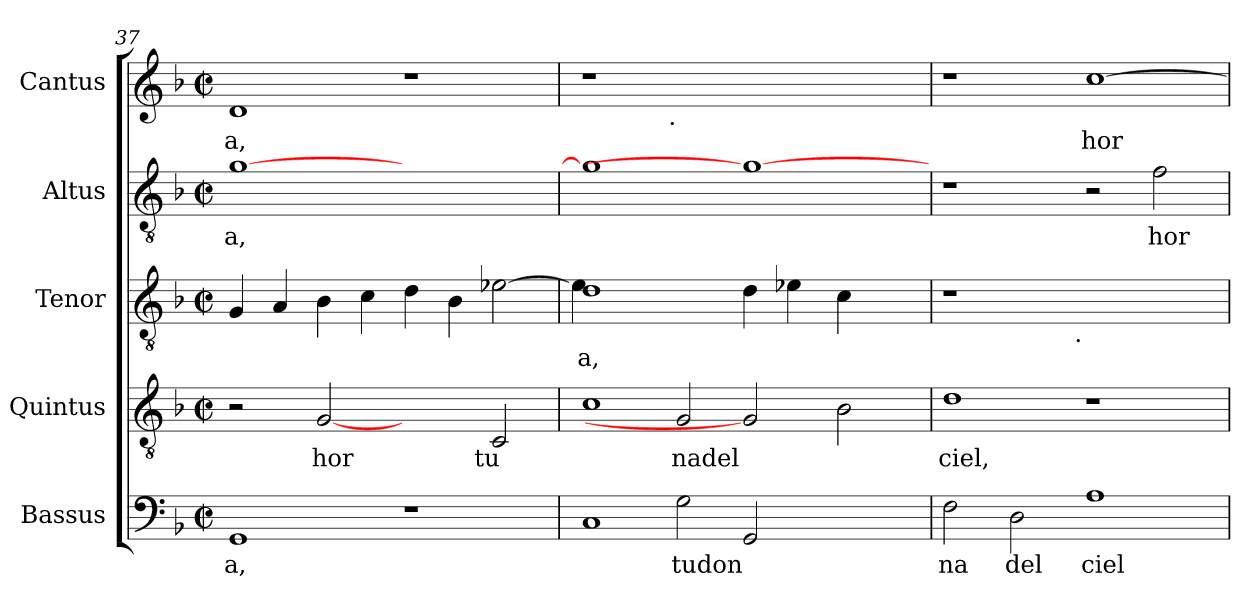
**kern	**text	**kern	**text	**kern	**text	**kern	**text	**kern	**text
*part5	*part5	*part4	*part4	*part3	*part3	*part2	*part2	*part1	*part1
*staff5	*staff5	*staff4	*staff4	*staff3	*staff3	*staff2	*staff2	*staff1	*staff1
*I"Bassus	*	*I"Quintus	*	*I"Tenor	*	*I"Altus	*	*I"Cantus	*
*clefF4	*	*clefGv2	*	*clefGv2	*	*clefGv2	*	*clefG2	*
*k[b-]	*	*k[b-]	*	*k[b-]	*	*k[b-]	*	*k[b-]	*
*F:	*	*F:	*	*F:	*	*F:	*	*F:	*
*M2/2	*	*M2/2	*	*M2/2	*	*M2/2	*	*M2/2	*
*met(c|)	*	*met(c|)	*	*met(c|)	*	*met(c|)	*	*met(c|)	*
=37	=37	=37	=37	=37	=37	=37	=37	=37	=37
!	!LO:LY:b	!	!	!	!LO:LY:b	!	!LO:LY:b:cj	!	!LO:LY:b:cj
1GG	a,	2r	.	4G/	--	[>1g	-a,	1d	-a,
!	!	!	!	!	!LO:LY:b	!	!	!	!
.	.	.	.	4A/	--	.	.	.	.
!	!	!	!LO:LY:b	!	!LO:LY:b	!	!	!	!
.	.	[2G	hor	4B-\	--	.	.	.	.
!	!	!	!	!	!LO:LY:b	!	!	!	!
.	.	.	.	4c\	--	.	.	.	.
!	!	!	!	!	!LO:LY:b	!	!	!	!
1r	.	2ryy	.	4d\	--	1ryy	.	1r	.
!	!	!	!	!	!LO:LY:b	!	!	!	!
.	.	.	.	4B-\	--	.	.	.	.
!	!	!	!LO:LY:b	!	!LO:LY:b	!	!	!	!
.	.	2C/	tu	[>2e-X\	--	.	.	.	.
=38	=38	=38	=38	=38	=38	=38	=38	=38	=38
*^	*	*^	*	*^	*	*	*	*	*
!	!	!	!	!	!	!	!	!LO:LY:b	!	!LO:LY:b:cj	!	!
*	*	*	*	*	*	*	*	*	*	*	*^	*
1C	2ryy	.	1c	2ryy	.	1d	4e-\]	-a,	1g]	.	1r	4ryy	.
.	.	.	.	.	.	.	4ryy	.	.	.	.	8...ryy	.
!	!	!	!	!	!	!	!	!	!	!	!	!LO:TX:b:t=.	!
.	.	.	.	.	.	.	.	.	.	.	.	1ryy	.
!	!	!LO:LY:b	!	!	!LO:LY:b	!	!	!	!	!	!	!	!
.	2G\	tudon	.	2G/	nadel	.	1.ryy	.	.	.	.	.	.
!	!	!	!	!	!	!	!	!LO:LY:b	!	!	!	!	!
2GG/	2ryy	.	2G]	1ryy	.	4d\	.	.	1g_	.	1ryy	.	.
!	!	!	!	!	!	!	!	!LO:LY:b	!	!	!	!	!
.	.	.	.	.	.	4e-X\	.	.	.	.	.	.	.
.	.	.	.	.	.	.	.	.	.	.	.	2ryy	.
!	!	!	!	!	!	!	!	!LO:LY:b	!	!	!	!	!
2ryy	2ryy	.	2B-\	.	.	4c\	.	.	.	.	.	.	.
.	.	.	.	.	.	4ryy	.	.	.	.	.	.	.
.	.	.	.	.	.	.	.	.	.	.	.	64ryy	.
=39	=39	=39	=39	=39	=39	=39	=39	=39	=39	=39	=39	=39	=39
!	!	!LO:LY:b	!	!	!LO:LY:b	!	!	!	!	!	!	!	!
*v	*v	*	*	*	*	*	*	*	*	*	*v	*v	*
*	*	*v	*v	*	*	*	*	*	*	*	*
2F\	na	1d	ciel,	1r	2ryy	.	1r	.	1r	.
!	!LO:LY:b	!	!	!	!	!	!	!	!	!
2D\	del	.	.	.	4...ryy	.	.	.	.	.
!	!	!	!	!	!LO:TX:b:t=.	!	!	!	!	!
.	.	.	.	.	1ryy	.	.	.	.	.
!	!LO:LY:b	!	!	!	!	!	!	!	!	!LO:LY:b:cj
1A	ciel	1r	.	1ryy	.	.	2r	.	[>1cc	hor
!	!	!	!	!	!	!	!	!LO:LY:b:cj	!	!
.	.	.	.	.	.	.	2f\	hor	.	.
.	.	.	.	.	32ryy	.	.	.	.	.
*	*	*	*	*v	*v	*	*	*	*	*
=	=	=	=	=	=	=	=	=	=
*-	*-	*-	*-	*-	*-	*-	*-	*-	*-
